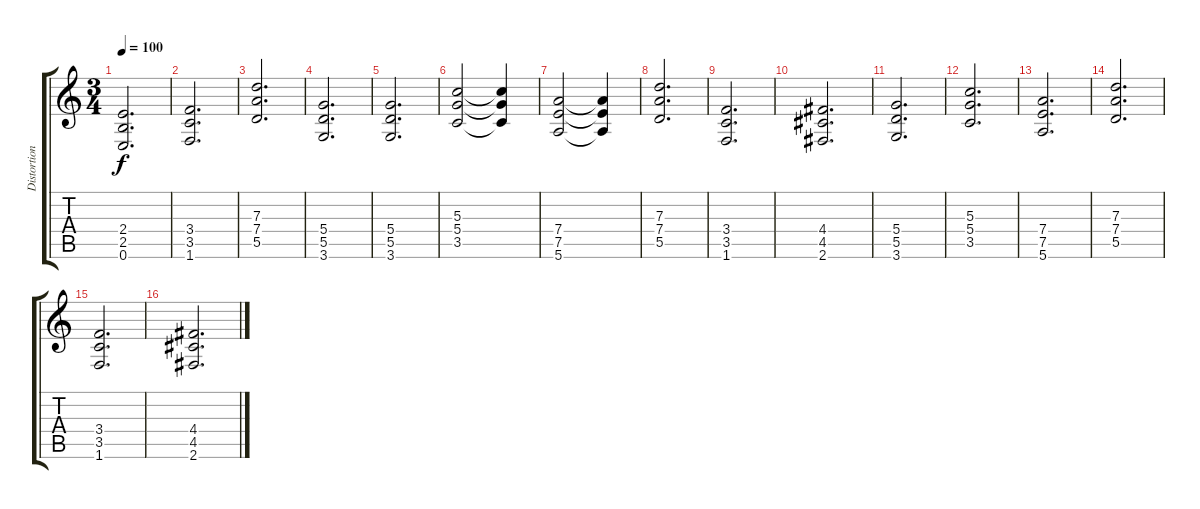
\track ("Distortion Guitar" "Distortion") {instrument distortionguitar}
\staff {score tabs}
\tuning (E4 B3 G3 D3 A2 E2) {hide}
\ts (3 4)
\tempo 100
\clef g2
\ks c
(2.4 2.5 0.6).2{d dy f} |
(3.4 3.5 1.6).2{d} |
(7.3 7.4 5.5).2{d} |
(5.4 5.5 3.6).2{d} |
(5.4 5.5 3.6).2{d} |
(5.3 5.4 3.5).2 (5.3{t} 5.4{t} 3.5{t}).4 |
(7.4 7.5 5.6).2 (7.4{t} 7.5{t} 5.6{t}).4 |
(7.3 7.4 5.5).2{d} |
(3.4 3.5 1.6).2{d} |
(4.4 4.5 2.6).2{d} |
(5.4 5.5 3.6).2{d} |
(5.3 5.4 3.5).2{d} |
(7.4 7.5 5.6).2{d} |
(7.3 7.4 5.5).2{d} |
(3.4 3.5 1.6).2{d} |
(4.4 4.5 2.6).2{d}
